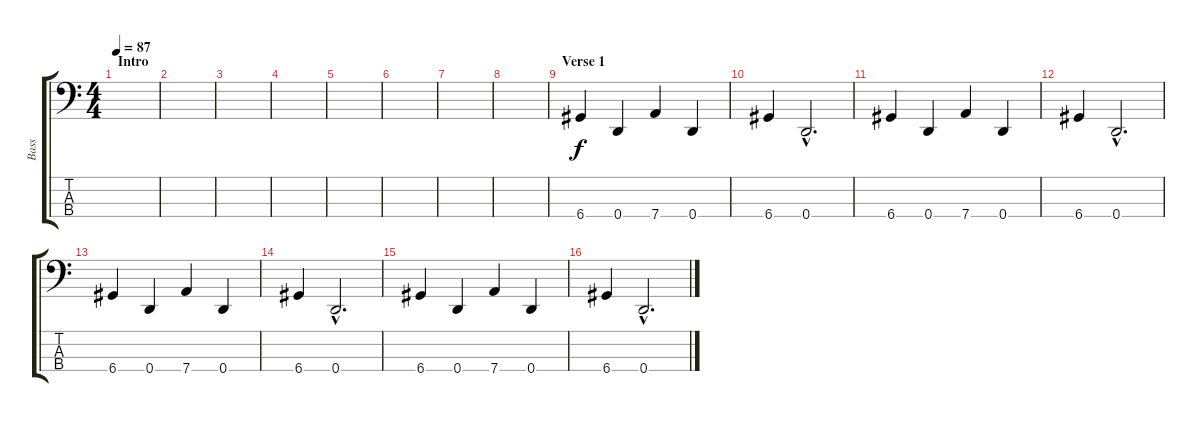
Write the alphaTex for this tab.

\track ("Bass" "Bass") {instrument electricbassfinger}
\staff {score tabs}
\tuning (G2 D2 A1 D1) {hide}
\ts (4 4)
\section ("" "Intro")
\tempo 87
\clef f4
\ks c
|
|
|
|
|
|
|
|
\section ("" "Verse 1")
6.4.4{volume 10} 0.4.4 7.4.4 0.4.4 |
6.4.4 0.4{hac}.2{d} |
6.4.4 0.4.4 7.4.4 0.4.4 |
6.4.4 0.4{hac}.2{d} |
6.4.4 0.4.4 7.4.4 0.4.4 |
6.4.4 0.4{hac}.2{d} |
6.4.4 0.4.4 7.4.4 0.4.4 |
6.4.4 0.4{hac}.2{d}
